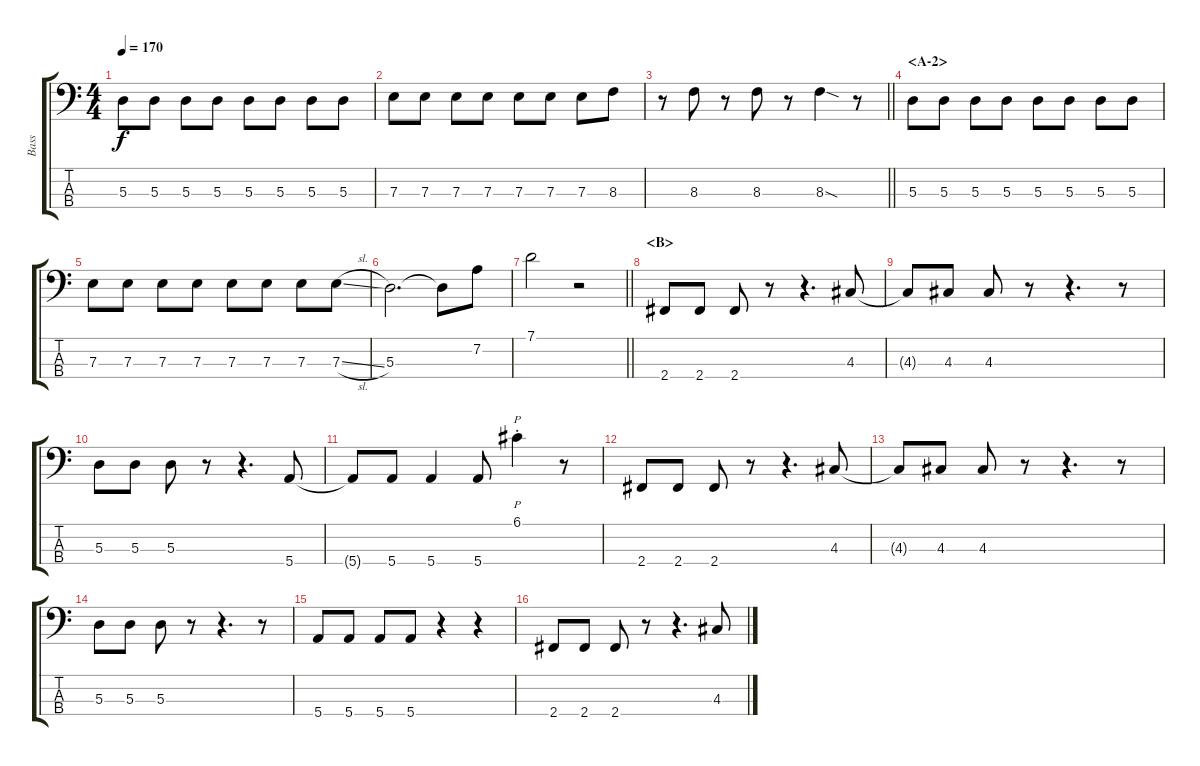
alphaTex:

\track ("Bass" "Bass") {instrument electricbassfinger}
\staff {score tabs}
\tuning (G2 D2 A1 E1) {hide}
\ts (4 4)
\tempo 170
\clef f4
\ks c
5.3{t}.8{dy f} 5.3.8 5.3.8 5.3.8 5.3.8 5.3.8 5.3.8 5.3.8 |
7.3.8 7.3.8 7.3.8 7.3.8 7.3.8 7.3.8 7.3.8 8.3.8 |
\barLineRight lightlight
r.8 8.3.8 r.8 8.3.8 r.8 8.3{sod}.4 r.8 |
\section ("" "<A-2>")
5.3.8 5.3.8 5.3.8 5.3.8 5.3.8 5.3.8 5.3.8 5.3.8 |
7.3.8 7.3.8 7.3.8 7.3.8 7.3.8 7.3.8 7.3.8 7.3{sl}.8 |
5.3.2{d} 5.3{t}.8 7.2.8 |
\barLineRight lightlight
7.1.2 r.2 |
\section ("" "<B>")
2.4.8 2.4.8 2.4.8 r.8 r.4{d} 4.3.8 |
4.3{t}.8 4.3.8 4.3.8 r.8 r.4{d} r.8 |
5.3.8 5.3.8 5.3.8 r.8 r.4{d} 5.4.8 |
5.4{t}.8 5.4.8 5.4.4 5.4.8 6.1{st}.4{p} r.8 |
2.4.8 2.4.8 2.4.8 r.8 r.4{d} 4.3.8 |
4.3{t}.8 4.3.8 4.3.8 r.8 r.4{d} r.8 |
5.3.8 5.3.8 5.3.8 r.8 r.4{d} r.8 |
5.4.8 5.4.8 5.4.8 5.4.8 r.4 r.4 |
2.4.8 2.4.8 2.4.8 r.8 r.4{d} 4.3.8
